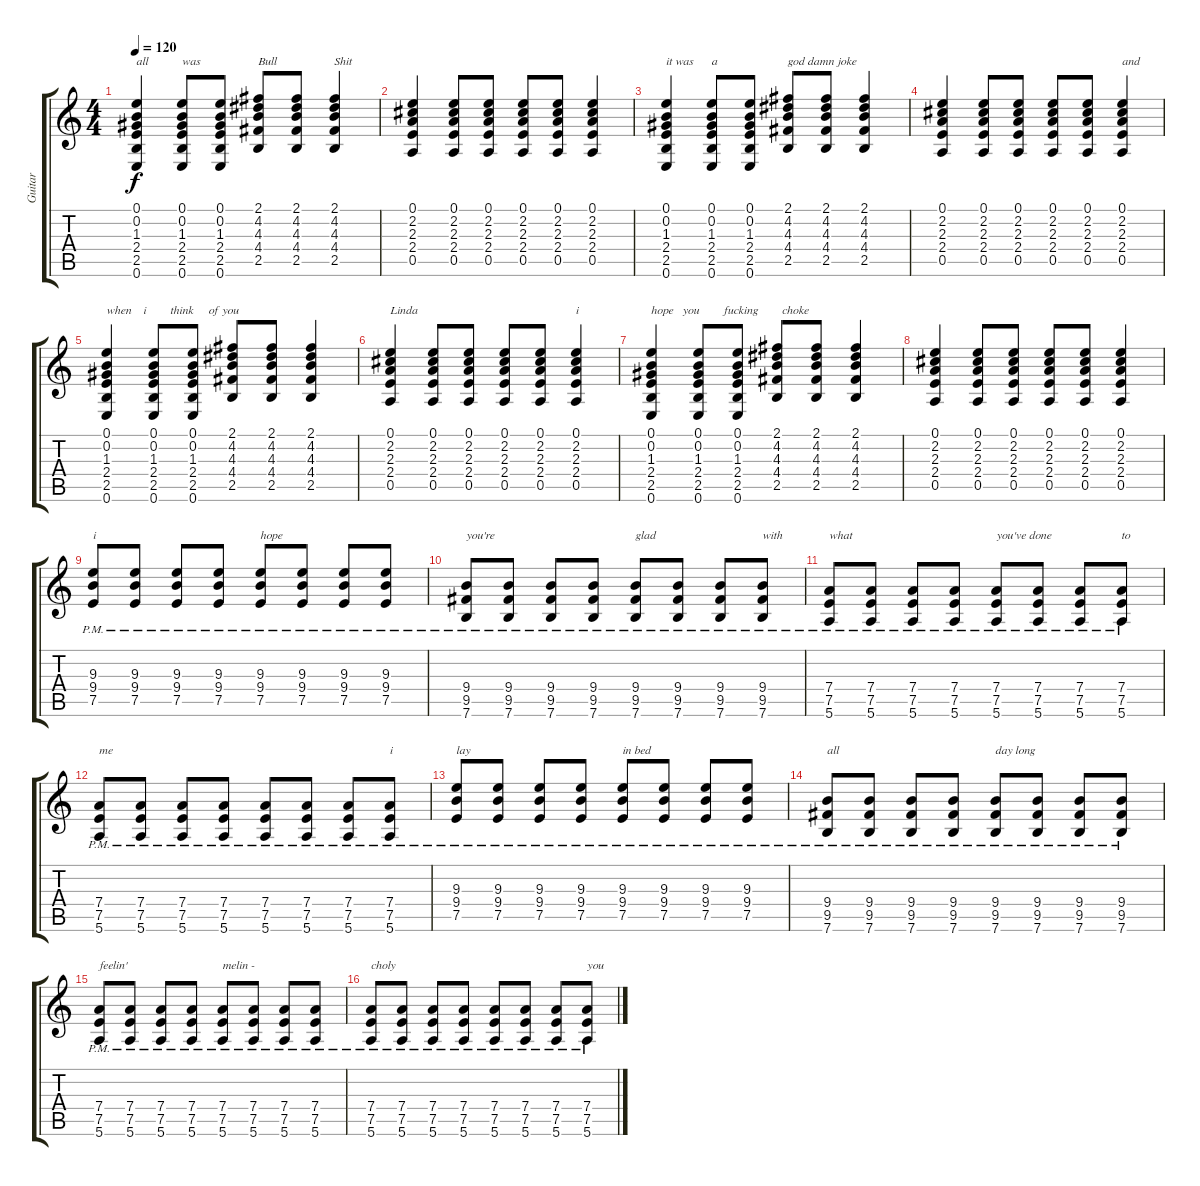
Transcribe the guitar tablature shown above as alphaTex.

\track ("Guitar" "Guitar") {instrument electricguitarclean}
\staff {score tabs}
\tuning (E4 B3 G3 D3 A2 E2) {hide}
\ts (4 4)
\tempo 120
\clef g2
\ks c
(0.1 0.2 1.3 2.4 2.5 0.6).4{txt "all" dy f} (0.1 0.2 1.3 2.4 2.5 0.6).8{txt "was"} (0.1 0.2 1.3 2.4 2.5 0.6).8 (2.1 4.2 4.3 4.4 2.5).8{txt "Bull"} (2.1 4.2 4.3 4.4 2.5).8 (2.1 4.2 4.3 4.4 2.5).4{txt "Shit"} |
(0.1 2.2 2.3 2.4 0.5).4 (0.1 2.2 2.3 2.4 0.5).8 (0.1 2.2 2.3 2.4 0.5).8 (0.1 2.2 2.3 2.4 0.5).8 (0.1 2.2 2.3 2.4 0.5).8 (0.1 2.2 2.3 2.4 0.5).4 |
(0.1 0.2 1.3 2.4 2.5 0.6).4{txt "it was"} (0.1 0.2 1.3 2.4 2.5 0.6).8{txt "a"} (0.1 0.2 1.3 2.4 2.5 0.6).8 (2.1 4.2 4.3 4.4 2.5).8{txt "god damn joke"} (2.1 4.2 4.3 4.4 2.5).8 (2.1 4.2 4.3 4.4 2.5).4 |
(0.1 2.2 2.3 2.4 0.5).4 (0.1 2.2 2.3 2.4 0.5).8 (0.1 2.2 2.3 2.4 0.5).8 (0.1 2.2 2.3 2.4 0.5).8 (0.1 2.2 2.3 2.4 0.5).8 (0.1 2.2 2.3 2.4 0.5).4{txt "and"} |
(0.1 0.2 1.3 2.4 2.5 0.6).4{txt "when    i        think     of you"} (0.1 0.2 1.3 2.4 2.5 0.6).8 (0.1 0.2 1.3 2.4 2.5 0.6).8 (2.1 4.2 4.3 4.4 2.5).8 (2.1 4.2 4.3 4.4 2.5).8 (2.1 4.2 4.3 4.4 2.5).4 |
(0.1 2.2 2.3 2.4 0.5).4{txt "Linda"} (0.1 2.2 2.3 2.4 0.5).8 (0.1 2.2 2.3 2.4 0.5).8 (0.1 2.2 2.3 2.4 0.5).8 (0.1 2.2 2.3 2.4 0.5).8 (0.1 2.2 2.3 2.4 0.5).4{txt "i"} |
(0.1 0.2 1.3 2.4 2.5 0.6).4{txt "hope   you        fucking        choke"} (0.1 0.2 1.3 2.4 2.5 0.6).8 (0.1 0.2 1.3 2.4 2.5 0.6).8 (2.1 4.2 4.3 4.4 2.5).8 (2.1 4.2 4.3 4.4 2.5).8 (2.1 4.2 4.3 4.4 2.5).4 |
(0.1 2.2 2.3 2.4 0.5).4 (0.1 2.2 2.3 2.4 0.5).8 (0.1 2.2 2.3 2.4 0.5).8 (0.1 2.2 2.3 2.4 0.5).8 (0.1 2.2 2.3 2.4 0.5).8 (0.1 2.2 2.3 2.4 0.5).4 |
(9.3{pm} 9.4{pm} 7.5{pm}).8{txt "i"} (9.3{pm} 9.4{pm} 7.5{pm}).8 (9.3{pm} 9.4{pm} 7.5{pm}).8 (9.3{pm} 9.4{pm} 7.5{pm}).8 (9.3{pm} 9.4{pm} 7.5{pm}).8{txt "hope"} (9.3{pm} 9.4{pm} 7.5{pm}).8 (9.3{pm} 9.4{pm} 7.5{pm}).8 (9.3{pm} 9.4{pm} 7.5{pm}).8 |
(9.4{pm} 9.5{pm} 7.6{pm}).8{txt "you're"} (9.4{pm} 9.5{pm} 7.6{pm}).8 (9.4{pm} 9.5{pm} 7.6{pm}).8 (9.4{pm} 9.5{pm} 7.6{pm}).8 (9.4{pm} 9.5{pm} 7.6{pm}).8{txt "glad"} (9.4{pm} 9.5{pm} 7.6{pm}).8 (9.4{pm} 9.5{pm} 7.6{pm}).8 (9.4{pm} 9.5{pm} 7.6{pm}).8{txt "with"} |
(7.4{pm} 7.5{pm} 5.6{pm}).8{txt "what"} (7.4{pm} 7.5{pm} 5.6{pm}).8 (7.4{pm} 7.5{pm} 5.6{pm}).8 (7.4{pm} 7.5{pm} 5.6{pm}).8 (7.4{pm} 7.5{pm} 5.6{pm}).8{txt "you've done"} (7.4{pm} 7.5{pm} 5.6{pm}).8 (7.4{pm} 7.5{pm} 5.6{pm}).8 (7.4{pm} 7.5{pm} 5.6{pm}).8{txt "to"} |
(7.4{pm} 7.5{pm} 5.6{pm}).8{txt "me"} (7.4{pm} 7.5{pm} 5.6{pm}).8 (7.4{pm} 7.5{pm} 5.6{pm}).8 (7.4{pm} 7.5{pm} 5.6{pm}).8 (7.4{pm} 7.5{pm} 5.6{pm}).8 (7.4{pm} 7.5{pm} 5.6{pm}).8 (7.4{pm} 7.5{pm} 5.6{pm}).8 (7.4{pm} 7.5{pm} 5.6{pm}).8{txt "i"} |
(9.3{pm} 9.4{pm} 7.5{pm}).8{txt "lay"} (9.3{pm} 9.4{pm} 7.5{pm}).8 (9.3{pm} 9.4{pm} 7.5{pm}).8 (9.3{pm} 9.4{pm} 7.5{pm}).8 (9.3{pm} 9.4{pm} 7.5{pm}).8{txt "in bed"} (9.3{pm} 9.4{pm} 7.5{pm}).8 (9.3{pm} 9.4{pm} 7.5{pm}).8 (9.3{pm} 9.4{pm} 7.5{pm}).8 |
(9.4{pm} 9.5{pm} 7.6{pm}).8{txt "all"} (9.4{pm} 9.5{pm} 7.6{pm}).8 (9.4{pm} 9.5{pm} 7.6{pm}).8 (9.4{pm} 9.5{pm} 7.6{pm}).8 (9.4{pm} 9.5{pm} 7.6{pm}).8{txt "day long"} (9.4{pm} 9.5{pm} 7.6{pm}).8 (9.4{pm} 9.5{pm} 7.6{pm}).8 (9.4{pm} 9.5{pm} 7.6{pm}).8 |
(7.4{pm} 7.5{pm} 5.6{pm}).8{txt "feelin'"} (7.4{pm} 7.5{pm} 5.6{pm}).8 (7.4{pm} 7.5{pm} 5.6{pm}).8 (7.4{pm} 7.5{pm} 5.6{pm}).8 (7.4{pm} 7.5{pm} 5.6{pm}).8{txt "melin -"} (7.4{pm} 7.5{pm} 5.6{pm}).8 (7.4{pm} 7.5{pm} 5.6{pm}).8 (7.4{pm} 7.5{pm} 5.6{pm}).8 |
(7.4{pm} 7.5{pm} 5.6{pm}).8{txt "choly"} (7.4{pm} 7.5{pm} 5.6{pm}).8 (7.4{pm} 7.5{pm} 5.6{pm}).8 (7.4{pm} 7.5{pm} 5.6{pm}).8 (7.4{pm} 7.5{pm} 5.6{pm}).8 (7.4{pm} 7.5{pm} 5.6{pm}).8 (7.4{pm} 7.5{pm} 5.6{pm}).8 (7.4{pm} 7.5{pm} 5.6{pm}).8{txt "you"}
